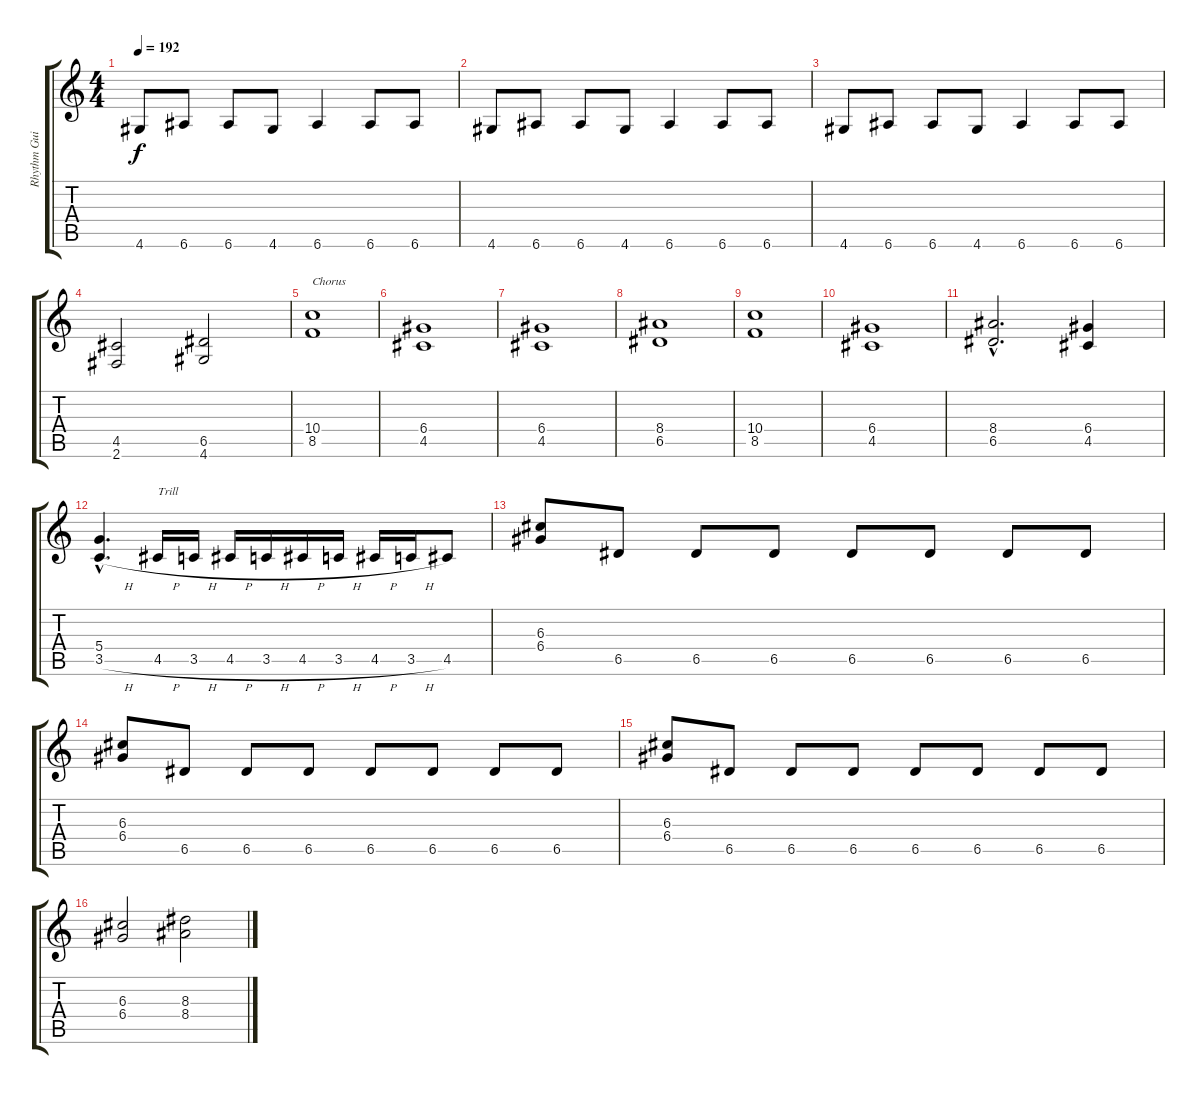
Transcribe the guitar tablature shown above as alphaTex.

\track ("Rhythm Guitar" "Rhythm Gui") {instrument distortionguitar}
\staff {score tabs}
\tuning (E4 B3 G3 D3 A2 E2) {hide}
\ts (4 4)
\tempo 192
\clef g2
\ks c
4.6.8{dy f} 6.6.8 6.6.8 4.6.8 6.6.4 6.6.8 6.6.8 |
4.6.8 6.6.8 6.6.8 4.6.8 6.6.4 6.6.8 6.6.8 |
4.6.8 6.6.8 6.6.8 4.6.8 6.6.4 6.6.8 6.6.8 |
(4.5 2.6).2 (6.5 4.6).2 |
(10.4 8.5).1{txt "Chorus"} |
(6.4 4.5).1 |
(6.4 4.5).1 |
(8.4 6.5).1 |
(10.4 8.5).1 |
(6.4 4.5).1 |
(8.4{hac} 6.5{hac}).2{d} (6.4 4.5).4 |
(5.4 3.5{h hac}).4{d} 4.5{h}.16{txt "Trill"} 3.5{h}.16 4.5{h}.16 3.5{h}.16 4.5{h}.16 3.5{h}.16 4.5{h}.16 3.5{h}.16 4.5.8 |
(6.3 6.4).8 6.5.8 6.5.8 6.5.8 6.5.8 6.5.8 6.5.8 6.5.8 |
(6.3 6.4).8 6.5.8 6.5.8 6.5.8 6.5.8 6.5.8 6.5.8 6.5.8 |
(6.3 6.4).8 6.5.8 6.5.8 6.5.8 6.5.8 6.5.8 6.5.8 6.5.8 |
(6.3 6.4).2 (8.3 8.4).2
